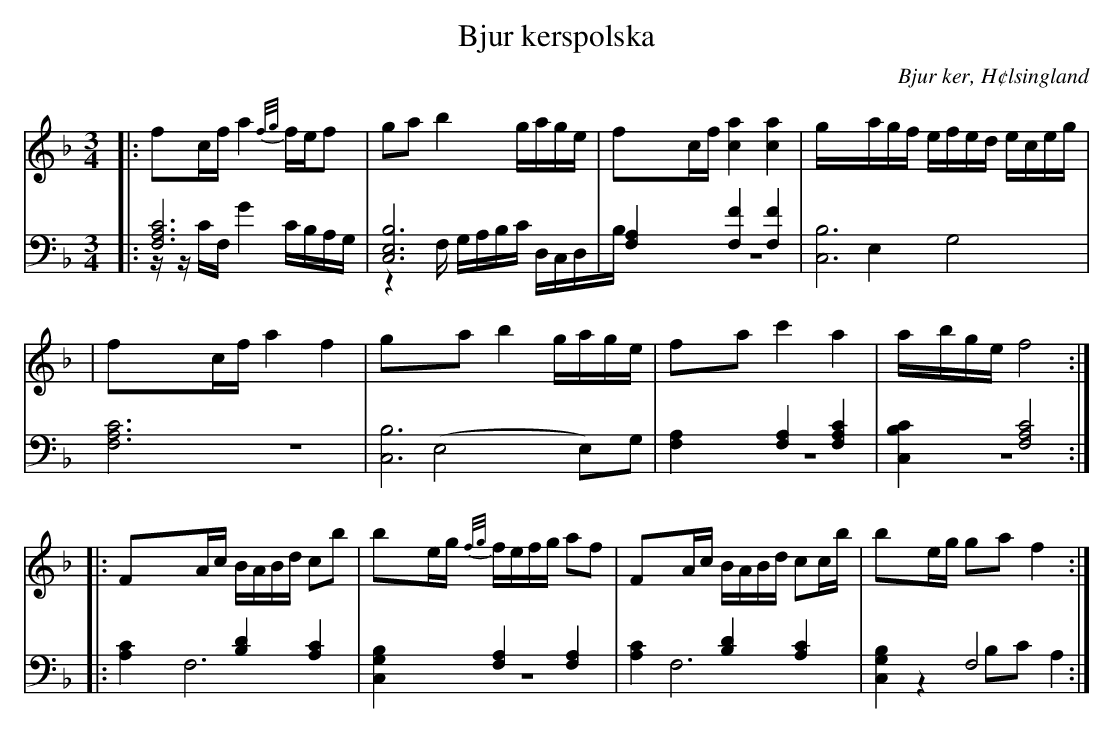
X:1
T: Bjur kerspolska
O: Bjur ker, H¢lsingland
M: 3/4
L: 1/8
K: F
V:1
V:2
V:3 merge
V: 1
|:fc/f/ a2 {f/g/}f/e/f|ga b2 g/a/g/e/|fc/f/ [c2a2] [c2a2]|g/a/g/f/ e/f/e/d/ e/c/e/g/|
|fc/f/ a2 f2|ga b2 g/a/g/e/|fa c'2 a2| a/b/g/e/ f4:|
|:FA/c/ B/A/B/d/ cb|be/g/ {f/g/}f/e/f/g/ af|FA/c/ B/A/B/d/ cc/b/|be/g/ ga f2:|
V:2 clef=bass
|:[F,6A,6C6]|[C,6E,6B,6]|[F,2A,2] [F,2F2] [F,2F2]|[C,6B,6]|
[F,6A,6C6]|[C,6B,6]|[F,2A,2] [F,2A,2] [F,2A,2C2]|[C,2B,2C2] [F,4A,4C4]:|
 |:[A,2C2] [B,2D2] [A,2C2]|[C,2G,2B,2] [F,2A,2] [F,2A,2]|[A,2C2] [B,2D2] [A,2C2]|[C,2G,2B,2] F,4 :|
V:3 clef=bass
 |:z/z/C/F,/ G2 C/B,/A,/G,/|z2,F,/ G,/A,/B,/C/ D,/C,/D,/B,/|z6|E,2 G,4|
 |z6|(E,4 E,)G,|z6|z6:|
|:F,6|z6|F,6|z2 B,C A,2:|
